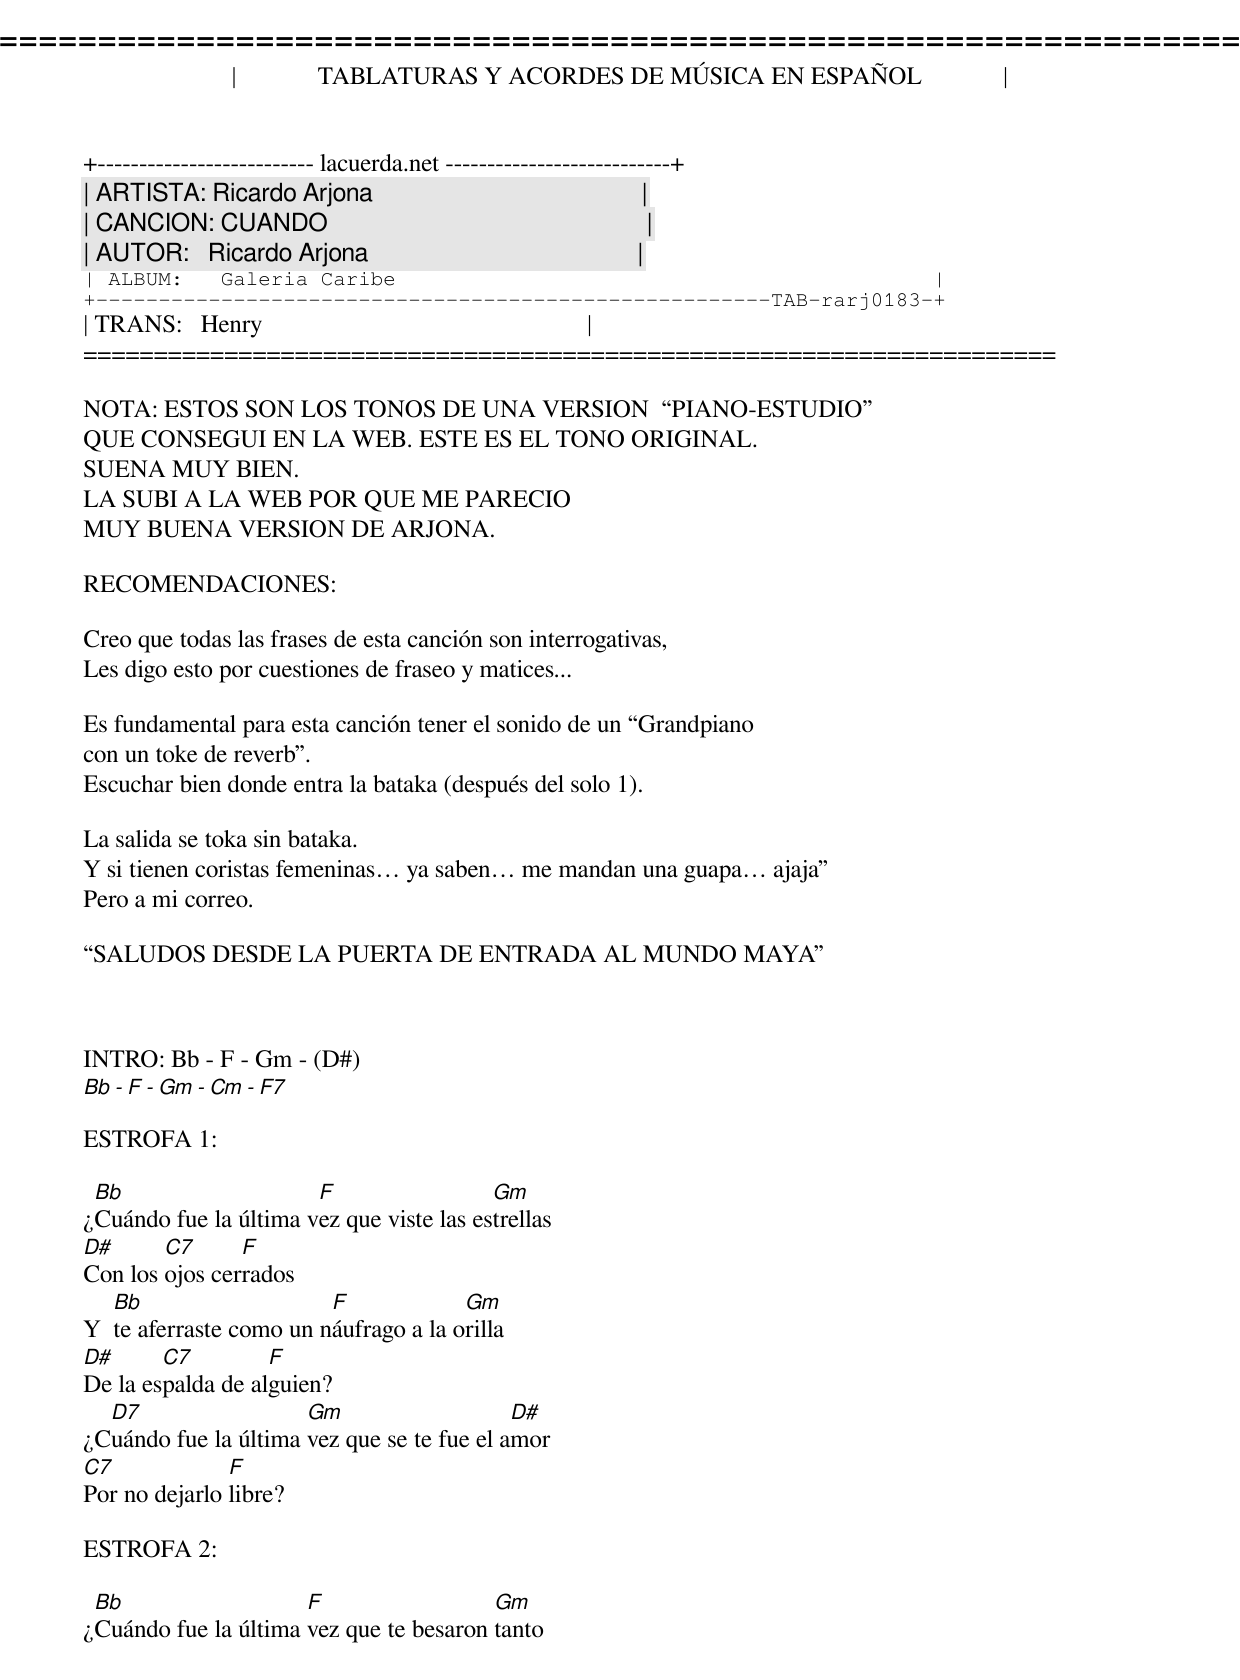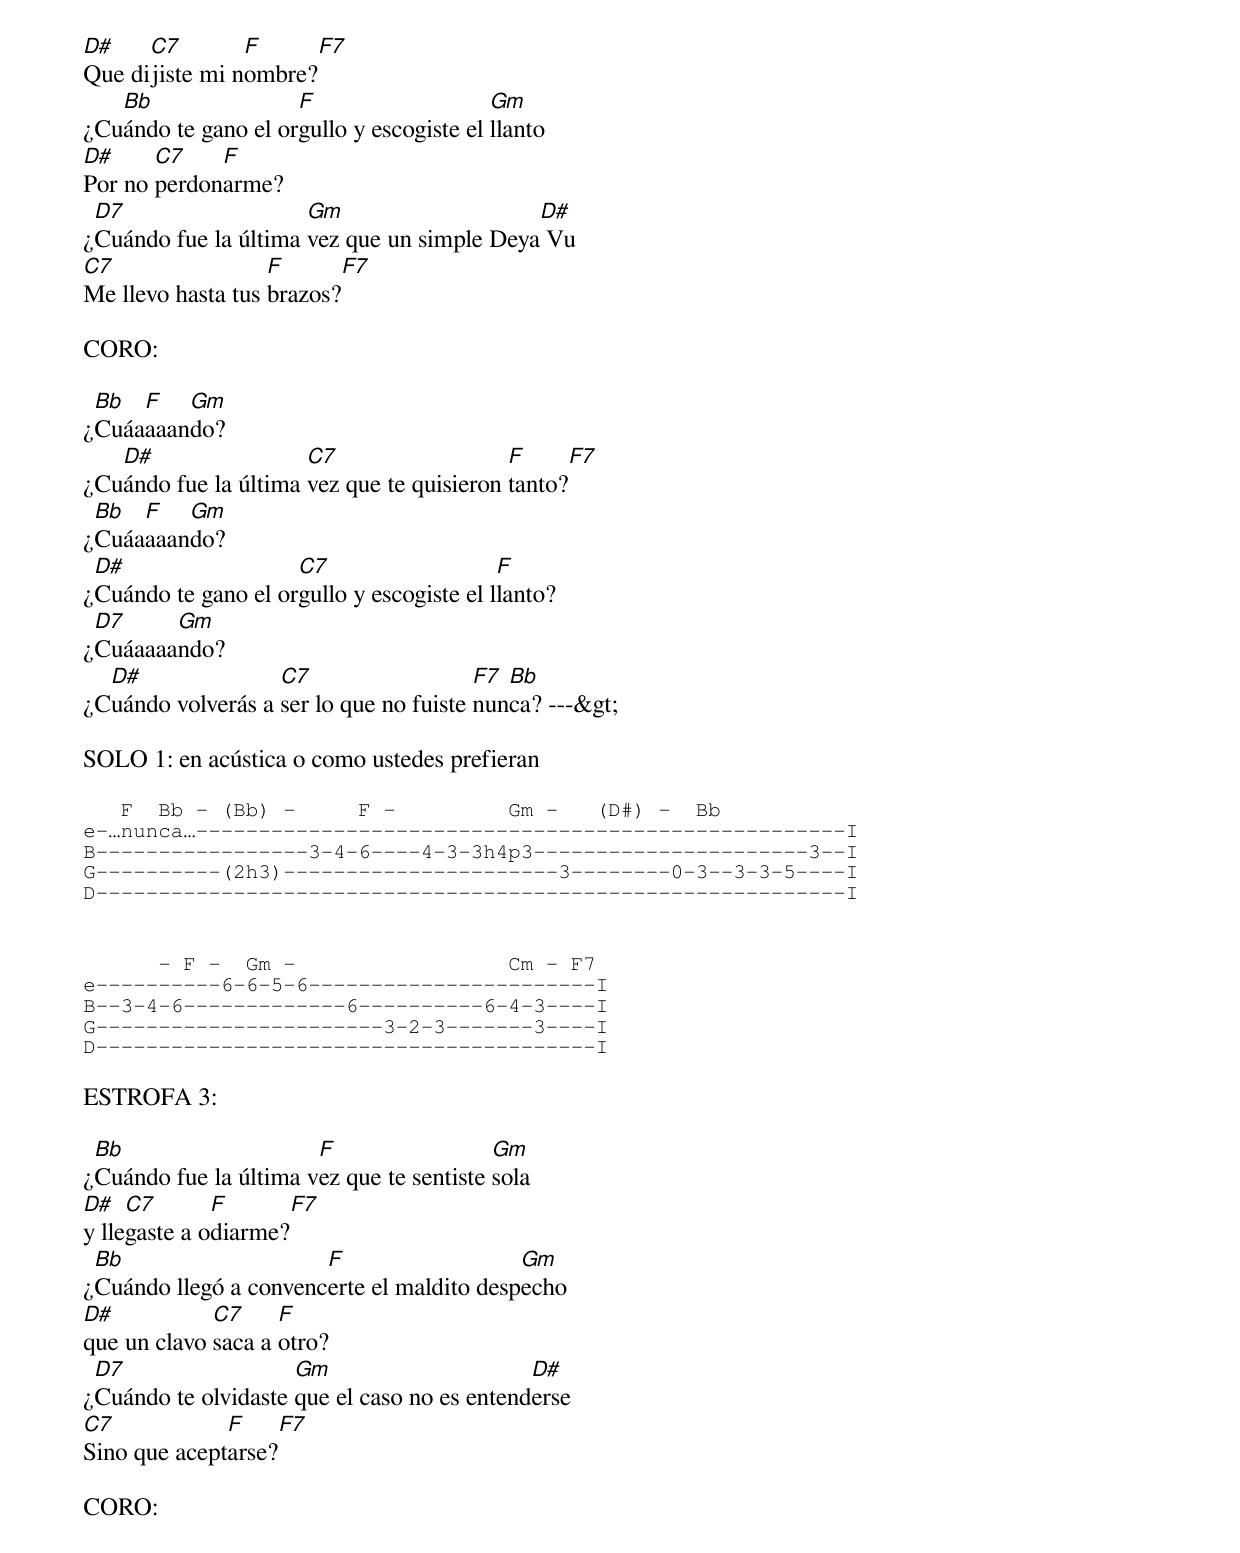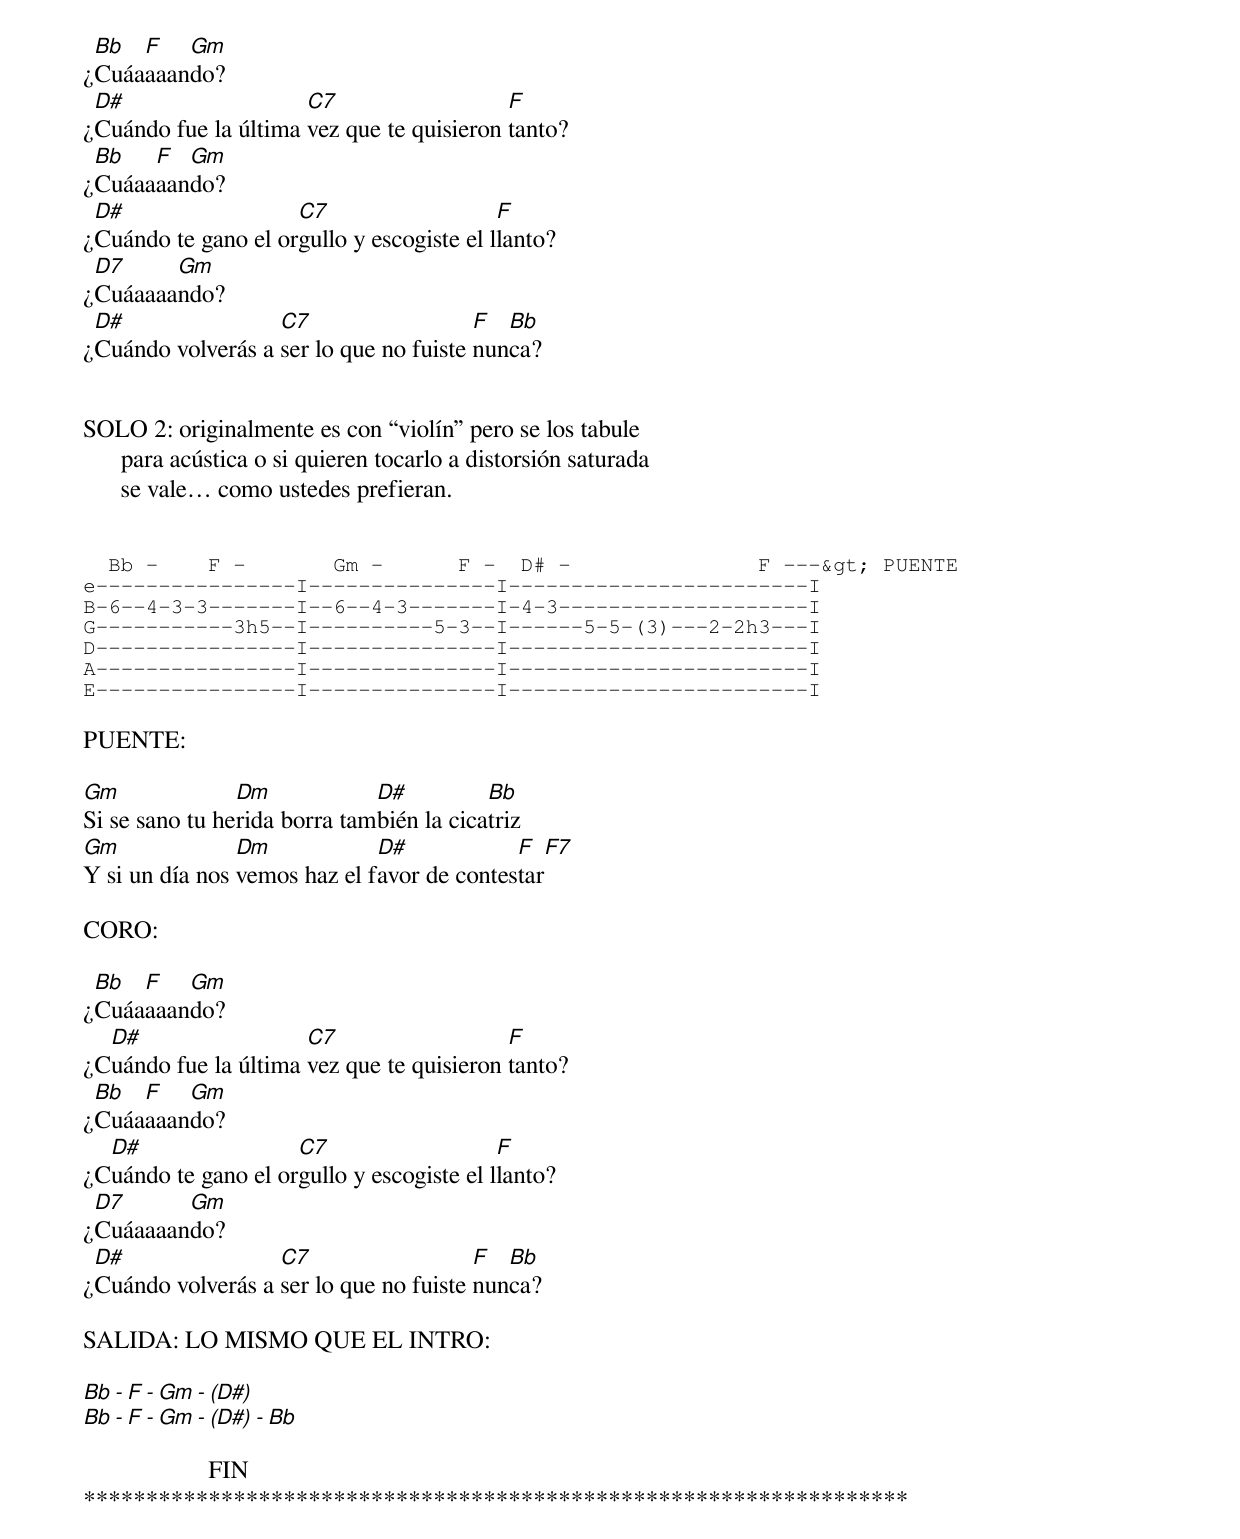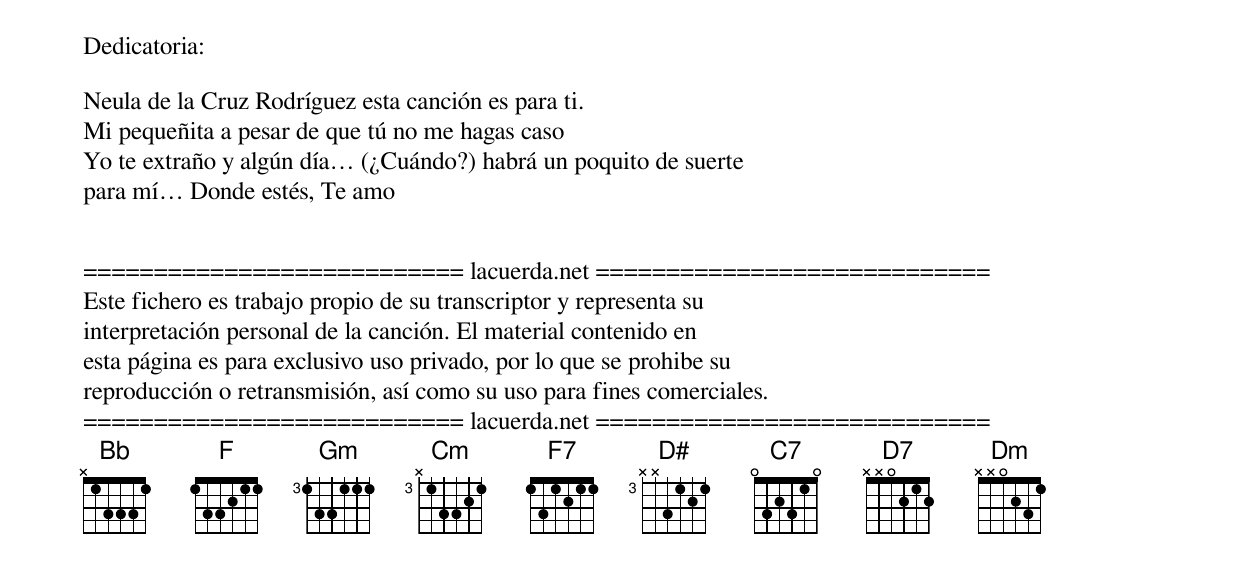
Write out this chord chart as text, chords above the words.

=====================================================================
|             TABLATURAS Y ACORDES DE MÚSICA EN ESPAÑOL             |
+-------------------------- lacuerda.net ---------------------------+
| ARTISTA: Ricardo Arjona                                           |
| CANCION: CUANDO                                                   |
| AUTOR:   Ricardo Arjona                                           |
| ALBUM:   Galeria Caribe                                           |
+------------------------------------------------------TAB-rarj0183-+
| TRANS:   Henry                                                    |
=====================================================================

NOTA: ESTOS SON LOS TONOS DE UNA VERSION  PIANO-ESTUDIO
QUE CONSEGUI EN LA WEB. ESTE ES EL TONO ORIGINAL.
SUENA MUY BIEN.
LA SUBI A LA WEB POR QUE ME PARECIO
MUY BUENA VERSION DE ARJONA.

RECOMENDACIONES:

Creo que todas las frases de esta canción son interrogativas,
Les digo esto por cuestiones de fraseo y matices...

Es fundamental para esta canción tener el sonido de un Grandpiano
con un toke de reverb.
Escuchar bien donde entra la bataka (después del solo 1).

La salida se toka sin bataka.
Y si tienen coristas femeninas ya saben me mandan una guapa ajaja
Pero a mi correo.

SALUDOS DESDE LA PUERTA DE ENTRADA AL MUNDO MAYA



INTRO: Bb - F - Gm - (D#)
       Bb - F - Gm - Cm - F7

ESTROFA 1:

 Bb                    F                  Gm
¿Cuándo fue la última vez que viste las estrellas
D#      C7      F
Con los ojos cerrados
   Bb                    F             Gm
Y  te aferraste como un náufrago a la orilla
D#      C7         F
De la espalda de alguien?
  D7                  Gm                    D#
¿Cuándo fue la última vez que se te fue el amor
C7             F
Por no dejarlo libre?

ESTROFA 2:

 Bb                   F                  Gm
¿Cuándo fue la última vez que te besaron tanto
D#    C7        F       F7
Que dijiste mi nombre?
   Bb                F                    Gm
¿Cuándo te gano el orgullo y escogiste el llanto
D#     C7    F
Por no perdonarme?
 D7                   Gm                    D#
¿Cuándo fue la última vez que un simple Deya Vu
C7                 F       F7
Me llevo hasta tus brazos?

CORO:

 Bb  F   Gm
¿Cuáaaaando?
   D#                 C7                   F       F7
¿Cuándo fue la última vez que te quisieron tanto?
 Bb  F   Gm
¿Cuáaaaando?
 D#                  C7                    F
¿Cuándo te gano el orgullo y escogiste el llanto?
 D7     Gm
¿Cuáaaaando?
  D#               C7                   F7 Bb
¿Cuándo volverás a ser lo que no fuiste nunca? ---&gt;

SOLO 1: en acústica o como ustedes prefieran

   F  Bb - (Bb) -     F -         Gm -   (D#) -  Bb
e-nunca----------------------------------------------------I
B-----------------3-4-6----4-3-3h4p3----------------------3--I
G----------(2h3)----------------------3--------0-3--3-3-5----I
D------------------------------------------------------------I


      - F -  Gm -                 Cm - F7
e----------6-6-5-6-----------------------I
B--3-4-6-------------6----------6-4-3----I
G-----------------------3-2-3-------3----I
D----------------------------------------I

ESTROFA 3:

 Bb                    F                  Gm
¿Cuándo fue la última vez que te sentiste sola
D#   C7       F       F7
y llegaste a odiarme?
 Bb                    F                   Gm
¿Cuándo llegó a convencerte el maldito despecho
D#           C7     F
que un clavo saca a otro?
 D7                  Gm                      D#
¿Cuándo te olvidaste que el caso no es entenderse
C7            F     F7
Sino que aceptarse?

CORO:

 Bb  F   Gm
¿Cuáaaaando?
 D#                   C7                   F
¿Cuándo fue la última vez que te quisieron tanto?
 Bb   F  Gm
¿Cuáaaaando?
 D#                  C7                    F
¿Cuándo te gano el orgullo y escogiste el llanto?
 D7     Gm
¿Cuáaaaando?
 D#                C7                   F  Bb
¿Cuándo volverás a ser lo que no fuiste nunca?


SOLO 2: originalmente es con violín pero se los tabule
      para acústica o si quieren tocarlo a distorsión saturada
      se vale como ustedes prefieran.


  Bb -    F -       Gm -      F -  D# -               F ---&gt; PUENTE
e----------------I---------------I------------------------I
B-6--4-3-3-------I--6--4-3-------I-4-3--------------------I
G-----------3h5--I----------5-3--I------5-5-(3)---2-2h3---I
D----------------I---------------I------------------------I
A----------------I---------------I------------------------I
E----------------I---------------I------------------------I

PUENTE:

Gm              Dm            D#          Bb
Si se sano tu herida borra también la cicatriz
Gm              Dm            D#            F   F7
Y si un día nos vemos haz el favor de contestar

CORO:

 Bb  F   Gm
¿Cuáaaaando?
  D#                  C7                   F
¿Cuándo fue la última vez que te quisieron tanto?
 Bb  F   Gm
¿Cuáaaaando?
  D#                 C7                    F
¿Cuándo te gano el orgullo y escogiste el llanto?
 D7      Gm
¿Cuáaaaando?
 D#                C7                   F  Bb
¿Cuándo volverás a ser lo que no fuiste nunca?

SALIDA: LO MISMO QUE EL INTRO:

                 Bb - F - Gm - (D#)
                 Bb - F - Gm - (D#) - Bb

                    FIN
******************************************************************
Dedicatoria:

Neula de la Cruz Rodríguez esta canción es para ti.
Mi pequeñita a pesar de que tú no me hagas caso
Yo te extraño y algún día (¿Cuándo?) habrá un poquito de suerte
para mí Donde estés, Te amo


=========================== lacuerda.net ============================
Este fichero es trabajo propio de su transcriptor y representa su
interpretación personal de la canción. El material contenido en
esta página es para exclusivo uso privado, por lo que se prohibe su
reproducción o retransmisión, así como su uso para fines comerciales.
=========================== lacuerda.net ============================
